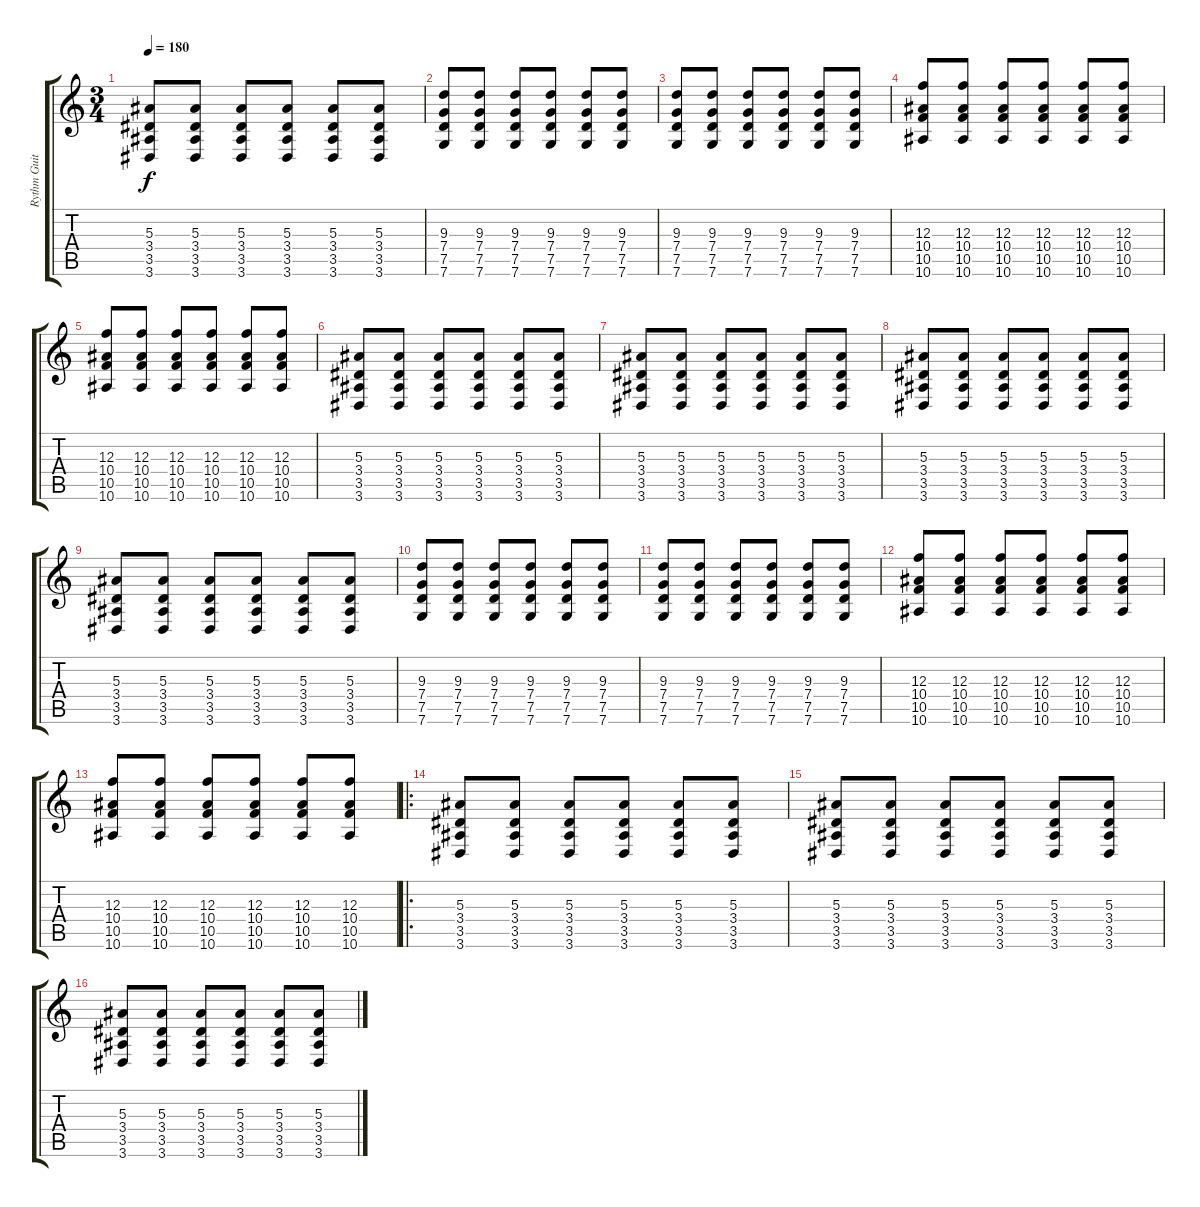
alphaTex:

\track ("Rythm Guitar" "Rythm Guit") {instrument distortionguitar}
\staff {score tabs}
\tuning (D4 A3 F3 C3 G2 C2) {hide}
\ts (3 4)
\tempo 180
\clef g2
\ks c
(5.3 3.4 3.5 3.6).8{dy f} (5.3 3.4 3.5 3.6).8 (5.3 3.4 3.5 3.6).8 (5.3 3.4 3.5 3.6).8 (5.3 3.4 3.5 3.6).8 (5.3 3.4 3.5 3.6).8 |
(9.3 7.4 7.5 7.6).8 (9.3 7.4 7.5 7.6).8 (9.3 7.4 7.5 7.6).8 (9.3 7.4 7.5 7.6).8 (9.3 7.4 7.5 7.6).8 (9.3 7.4 7.5 7.6).8 |
(9.3 7.4 7.5 7.6).8 (9.3 7.4 7.5 7.6).8 (9.3 7.4 7.5 7.6).8 (9.3 7.4 7.5 7.6).8 (9.3 7.4 7.5 7.6).8 (9.3 7.4 7.5 7.6).8 |
(12.3 10.4 10.5 10.6).8 (12.3 10.4 10.5 10.6).8 (12.3 10.4 10.5 10.6).8 (12.3 10.4 10.5 10.6).8 (12.3 10.4 10.5 10.6).8 (12.3 10.4 10.5 10.6).8 |
(12.3 10.4 10.5 10.6).8 (12.3 10.4 10.5 10.6).8 (12.3 10.4 10.5 10.6).8 (12.3 10.4 10.5 10.6).8 (12.3 10.4 10.5 10.6).8 (12.3 10.4 10.5 10.6).8 |
(5.3 3.4 3.5 3.6).8 (5.3 3.4 3.5 3.6).8 (5.3 3.4 3.5 3.6).8 (5.3 3.4 3.5 3.6).8 (5.3 3.4 3.5 3.6).8 (5.3 3.4 3.5 3.6).8 |
(5.3 3.4 3.5 3.6).8 (5.3 3.4 3.5 3.6).8 (5.3 3.4 3.5 3.6).8 (5.3 3.4 3.5 3.6).8 (5.3 3.4 3.5 3.6).8 (5.3 3.4 3.5 3.6).8 |
(5.3 3.4 3.5 3.6).8 (5.3 3.4 3.5 3.6).8 (5.3 3.4 3.5 3.6).8 (5.3 3.4 3.5 3.6).8 (5.3 3.4 3.5 3.6).8 (5.3 3.4 3.5 3.6).8 |
(5.3 3.4 3.5 3.6).8 (5.3 3.4 3.5 3.6).8 (5.3 3.4 3.5 3.6).8 (5.3 3.4 3.5 3.6).8 (5.3 3.4 3.5 3.6).8 (5.3 3.4 3.5 3.6).8 |
(9.3 7.4 7.5 7.6).8 (9.3 7.4 7.5 7.6).8 (9.3 7.4 7.5 7.6).8 (9.3 7.4 7.5 7.6).8 (9.3 7.4 7.5 7.6).8 (9.3 7.4 7.5 7.6).8 |
(9.3 7.4 7.5 7.6).8 (9.3 7.4 7.5 7.6).8 (9.3 7.4 7.5 7.6).8 (9.3 7.4 7.5 7.6).8 (9.3 7.4 7.5 7.6).8 (9.3 7.4 7.5 7.6).8 |
(12.3 10.4 10.5 10.6).8 (12.3 10.4 10.5 10.6).8 (12.3 10.4 10.5 10.6).8 (12.3 10.4 10.5 10.6).8 (12.3 10.4 10.5 10.6).8 (12.3 10.4 10.5 10.6).8 |
(12.3 10.4 10.5 10.6).8 (12.3 10.4 10.5 10.6).8 (12.3 10.4 10.5 10.6).8 (12.3 10.4 10.5 10.6).8 (12.3 10.4 10.5 10.6).8 (12.3 10.4 10.5 10.6).8 |
\ro
(5.3 3.4 3.5 3.6).8{instrument distortionguitar} (5.3 3.4 3.5 3.6).8 (5.3 3.4 3.5 3.6).8 (5.3 3.4 3.5 3.6).8 (5.3 3.4 3.5 3.6).8 (5.3 3.4 3.5 3.6).8 |
(5.3 3.4 3.5 3.6).8 (5.3 3.4 3.5 3.6).8 (5.3 3.4 3.5 3.6).8 (5.3 3.4 3.5 3.6).8 (5.3 3.4 3.5 3.6).8 (5.3 3.4 3.5 3.6).8 |
(5.3 3.4 3.5 3.6).8 (5.3 3.4 3.5 3.6).8 (5.3 3.4 3.5 3.6).8 (5.3 3.4 3.5 3.6).8 (5.3 3.4 3.5 3.6).8 (5.3 3.4 3.5 3.6).8
